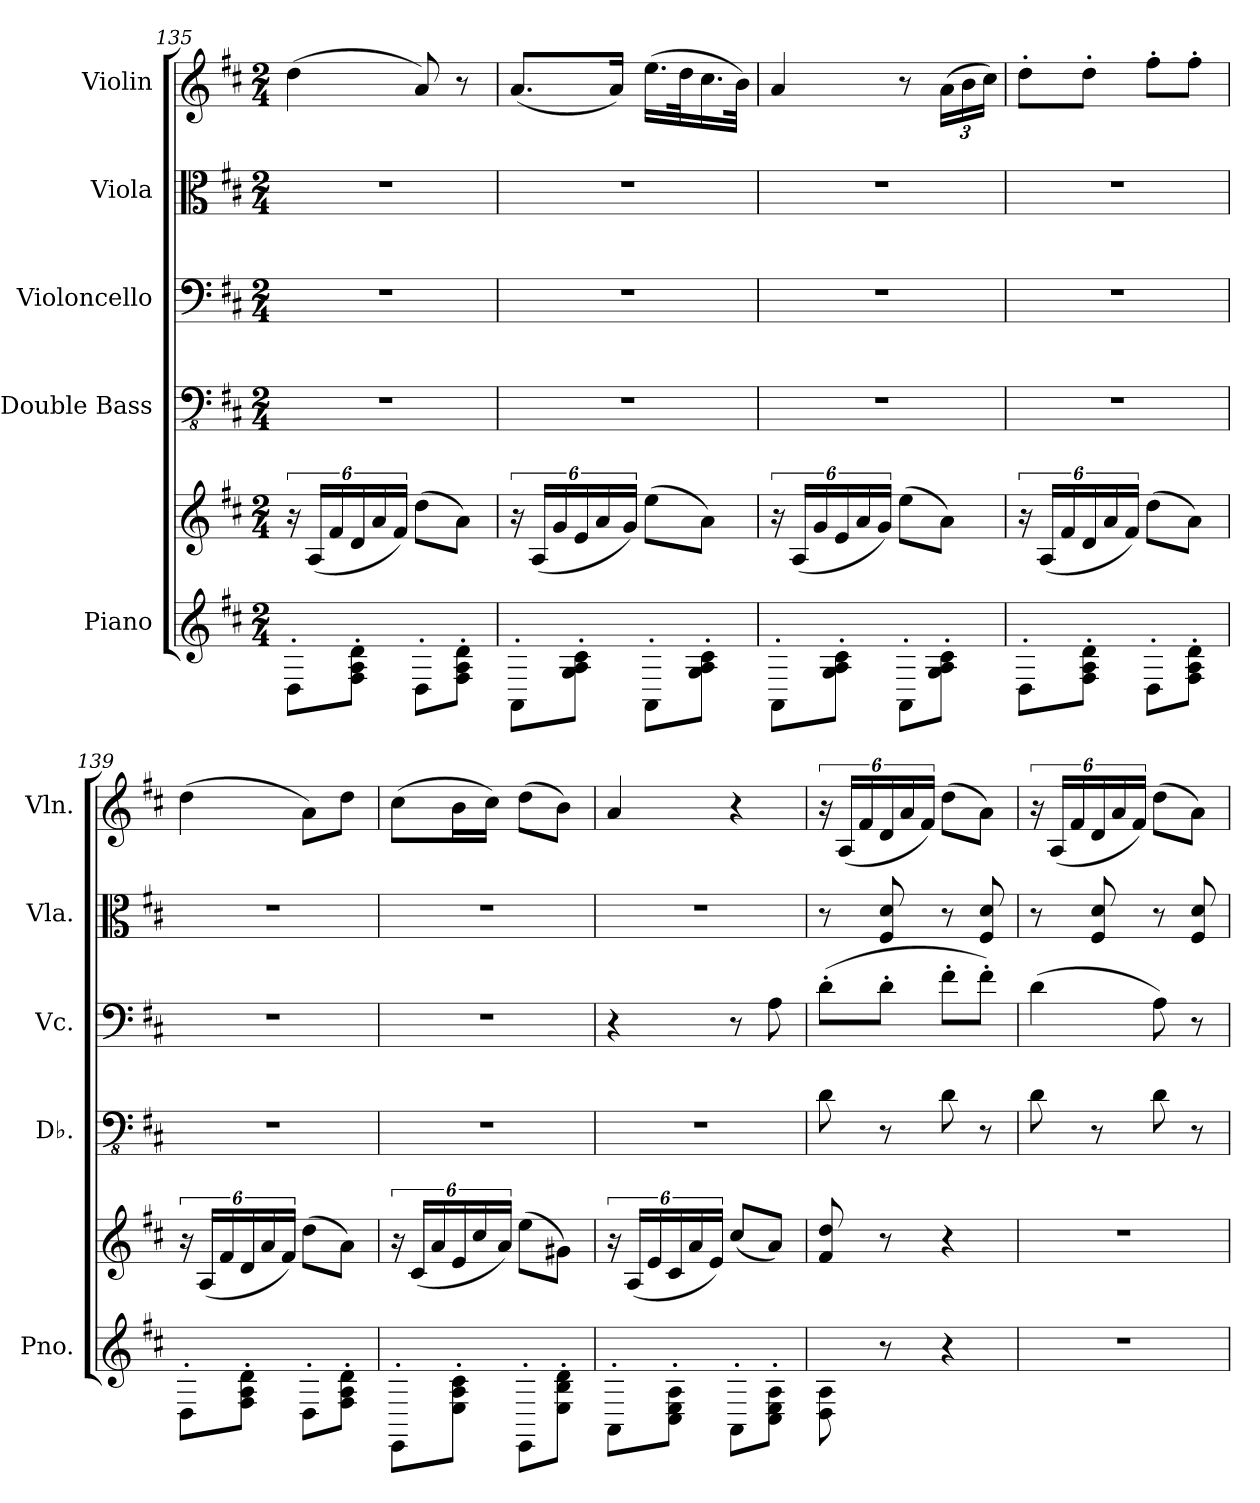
**kern	**kern	**kern	**kern	**kern	**kern
*part5	*part5	*part4	*part3	*part2	*part1
*staff6	*staff5	*staff4	*staff3	*staff2	*staff1
*I"Piano	*	*I"Double Bass	*I"Violoncello	*I"Viola	*I"Violin
*I'Pno.	*	*I'Db.	*I'Vc.	*I'Vla.	*I'Vln.
*clefG2	*clefG2	*clefFv4	*clefF4	*clefC3	*clefG2
*	*	*ITrd7c12	*	*	*
*k[f#c#]	*k[f#c#]	*k[f#c#]	*k[f#c#]	*k[f#c#]	*k[f#c#]
*M2/4	*M2/4	*M2/4	*M2/4	*M2/4	*M2/4
=135	=135	=135	=135	=135	=135
8D'\L	24r	2r	2r	2r	(4dd\
.	(24A/LL	.	.	.	.
.	24f#/	.	.	.	.
8F#\' 8A\' 8d\'J	24d/	.	.	.	.
.	24a/	.	.	.	.
.	24f#/JJ)	.	.	.	.
8D'\L	(8dd\L	.	.	.	8a/)
8F#\' 8A\' 8d\'J	8a\J)	.	.	.	8r
!!LO:LB:g=z
=136	=136	=136	=136	=136	=136
8AA'\L	24r	2r	2r	2r	(8.a/L
.	(24A/LL	.	.	.	.
.	24g/	.	.	.	.
8G\' 8A\' 8c#\'J	24e/	.	.	.	.
.	24a/	.	.	.	.
.	.	.	.	.	16a/Jk)
.	24g/JJ)	.	.	.	.
8AA'\L	(8ee\L	.	.	.	(16.ee\LL
.	.	.	.	.	32dd\K
8G\' 8A\' 8c#\'J	8a\J)	.	.	.	16.cc#\
.	.	.	.	.	32b\JJk)
=137	=137	=137	=137	=137	=137
8AA'\L	24r	2r	2r	2r	4a/
.	(24A/LL	.	.	.	.
.	24g/	.	.	.	.
8G\' 8A\' 8c#\'J	24e/	.	.	.	.
.	24a/	.	.	.	.
.	24g/JJ)	.	.	.	.
8AA'\L	(8ee\L	.	.	.	8r
*	*	*	*	*	*Xbrackettup
8G\' 8A\' 8c#\'J	8a\J)	.	.	.	(24a\LL
.	.	.	.	.	24b\
.	.	.	.	.	24cc#\JJ)
=138	=138	=138	=138	=138	=138
8D'\L	24r	2r	2r	2r	8dd'\L
.	(24A/LL	.	.	.	.
.	24f#/	.	.	.	.
8F#\' 8A\' 8d\'J	24d/	.	.	.	8dd'\J
.	24a/	.	.	.	.
.	24f#/JJ)	.	.	.	.
8D'\L	(8dd\L	.	.	.	8ff#'\L
8F#\' 8A\' 8d\'J	8a\J)	.	.	.	8ff#'\J
=139	=139	=139	=139	=139	=139
8D'\L	24r	2r	2r	2r	(4dd\
.	(24A/LL	.	.	.	.
.	24f#/	.	.	.	.
8F#\' 8A\' 8d\'J	24d/	.	.	.	.
.	24a/	.	.	.	.
.	24f#/JJ)	.	.	.	.
8D'\L	(8dd\L	.	.	.	8a\L)
8F#\' 8A\' 8d\'J	8a\J)	.	.	.	8dd\J
!!LO:PB:g=z
=140	=140	=140	=140	=140	=140
8EE'\L	24r	2r	2r	2r	(8cc#\L
.	(24c#/LL	.	.	.	.
.	24a/	.	.	.	.
8E\' 8A\' 8c#\'J	24e/	.	.	.	16b\L
.	24cc#/	.	.	.	.
.	.	.	.	.	16cc#\JJ)
.	24a/JJ)	.	.	.	.
8EE'\L	(8ee\L	.	.	.	(8dd\L
8E\' 8B\' 8d\'J	8g#X\J)	.	.	.	8b\J)
=141	=141	=141	=141	=141	=141
8AA'\L	24r	2r	4r	2r	4a/
.	(24A/LL	.	.	.	.
.	24e/	.	.	.	.
8C#\' 8E\' 8A\'J	24c#/	.	.	.	.
.	24a/	.	.	.	.
.	24e/JJ)	.	.	.	.
8AA'\L	(8cc#/L	.	8r	.	4r
8C#\' 8E\' 8A\'J	8a/J)	.	8A\	.	.
=142	=142	=142	=142	=142	=142
*	*	*	*	*	*brackettup
8D\ 8A\	8f#/ 8dd/	8DD\	(8d'\L	8r	24r
.	.	.	.	.	(24A/LL
.	.	.	.	.	24f#/
8r	8r	8r	8d'\J	8F#/ 8d/	24d/
.	.	.	.	.	24a/
.	.	.	.	.	24f#/JJ)
4r	4r	8DD\	8f#'\L	8r	(8dd\L
.	.	8r	8f#'\J)	8F#/ 8d/	8a\J)
=143	=143	=143	=143	=143	=143
2r	2r	8DD\	(4d\	8r	24r
.	.	.	.	.	(24A/LL
.	.	.	.	.	24f#/
.	.	8r	.	8F#/ 8d/	24d/
.	.	.	.	.	24a/
.	.	.	.	.	24f#/JJ)
.	.	8DD\	8A\)	8r	(8dd\L
.	.	8r	8r	8F#/ 8d/	8a\J)
=	=	=	=	=	=
*-	*-	*-	*-	*-	*-
